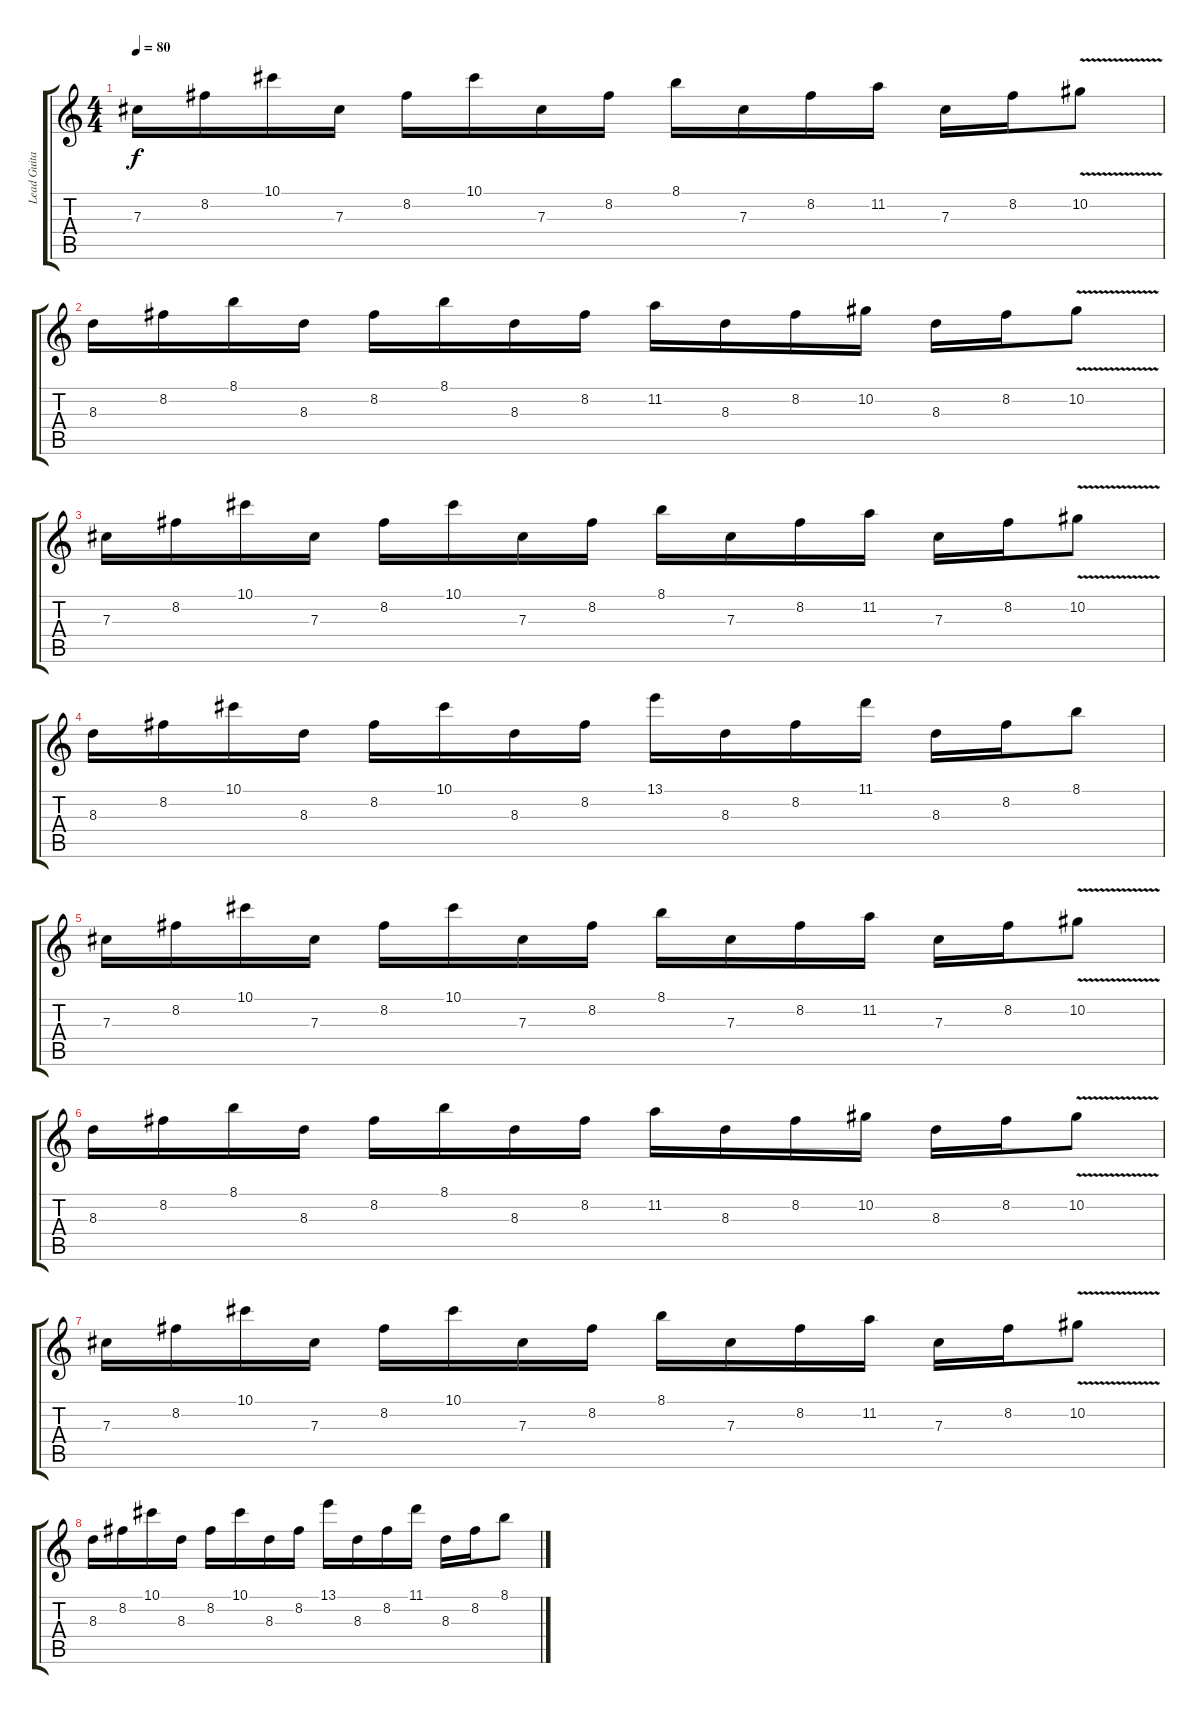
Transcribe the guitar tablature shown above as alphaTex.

\track ("Lead Guitar" "Lead Guita") {instrument distortionguitar}
\staff {score tabs}
\tuning (Eb4 Bb3 Gb3 Db3 Ab2 Eb2) {hide}
\ts (4 4)
\tempo 80
\clef g2
\ks c
7.3.16{dy f} 8.2.16 10.1.16 7.3.16 8.2.16 10.1.16 7.3.16 8.2.16 8.1.16 7.3.16 8.2.16 11.2.16 7.3.16 8.2.16 10.2{v}.8 |
8.3.16 8.2.16 8.1.16 8.3.16 8.2.16 8.1.16 8.3.16 8.2.16 11.2.16 8.3.16 8.2.16 10.2.16 8.3.16 8.2.16 10.2{v}.8 |
7.3.16 8.2.16 10.1.16 7.3.16 8.2.16 10.1.16 7.3.16 8.2.16 8.1.16 7.3.16 8.2.16 11.2.16 7.3.16 8.2.16 10.2{v}.8 |
8.3.16 8.2.16 10.1.16 8.3.16 8.2.16 10.1.16 8.3.16 8.2.16 13.1.16 8.3.16 8.2.16 11.1.16 8.3.16 8.2.16 8.1.8 |
7.3.16 8.2.16 10.1.16 7.3.16 8.2.16 10.1.16 7.3.16 8.2.16 8.1.16 7.3.16 8.2.16 11.2.16 7.3.16 8.2.16 10.2{v}.8 |
8.3.16 8.2.16 8.1.16 8.3.16 8.2.16 8.1.16 8.3.16 8.2.16 11.2.16 8.3.16 8.2.16 10.2.16 8.3.16 8.2.16 10.2{v}.8 |
7.3.16 8.2.16 10.1.16 7.3.16 8.2.16 10.1.16 7.3.16 8.2.16 8.1.16 7.3.16 8.2.16 11.2.16 7.3.16 8.2.16 10.2{v}.8 |
8.3.16 8.2.16 10.1.16 8.3.16 8.2.16 10.1.16 8.3.16 8.2.16 13.1.16 8.3.16 8.2.16 11.1.16 8.3.16 8.2.16 8.1.8
